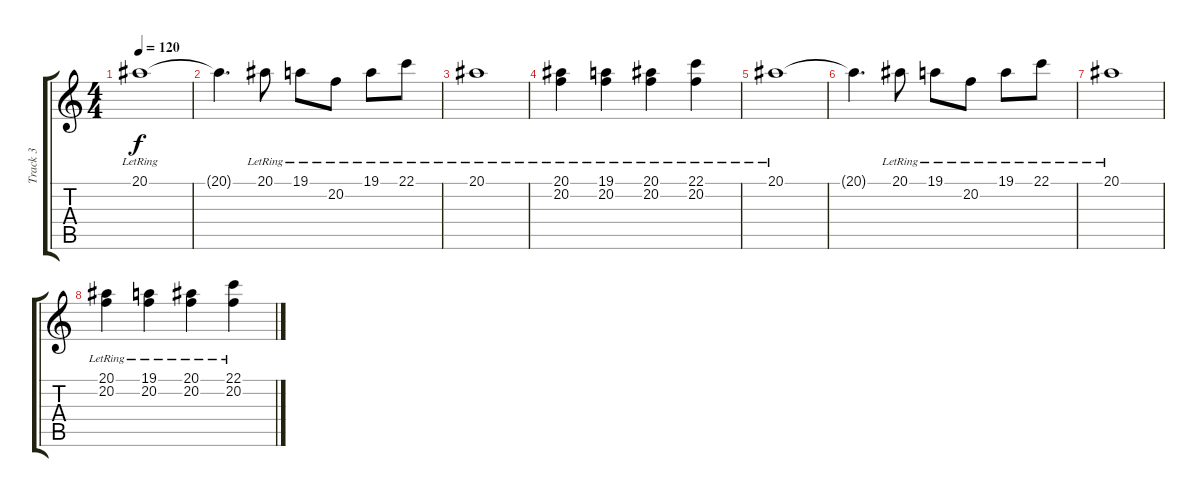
\track ("Track 3" "Track 3") {instrument acousticgrandpiano}
\staff {score tabs}
\tuning (D4 A3 F3 C3 G2 D2) {hide}
\ts (4 4)
\tempo 120
\clef g2
\ks c
20.1{lr}.1{dy f} |
20.1{t}.4{d} 20.1{lr}.8 19.1{lr}.8 20.2{lr}.8 19.1{lr}.8 22.1{lr}.8 |
20.1{lr}.1 |
(20.1{lr} 20.2).4 (19.1{lr} 20.2).4 (20.1{lr} 20.2).4 (22.1{lr} 20.2).4 |
20.1{lr}.1 |
20.1{t}.4{d} 20.1{lr}.8 19.1{lr}.8 20.2{lr}.8 19.1{lr}.8 22.1{lr}.8 |
20.1{lr}.1 |
(20.1{lr} 20.2).4 (19.1{lr} 20.2).4 (20.1{lr} 20.2).4 (22.1{lr} 20.2).4
